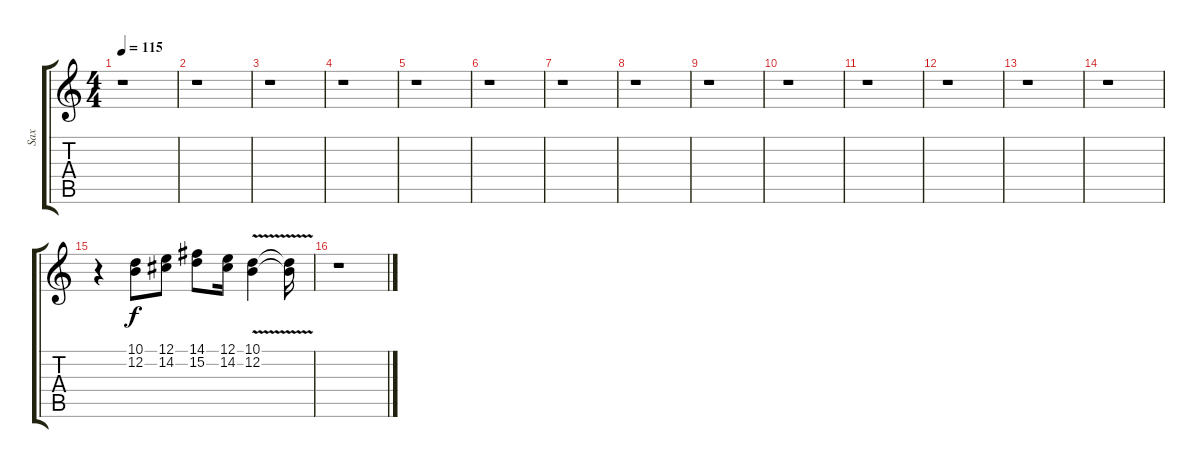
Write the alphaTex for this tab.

\track ("Sax" "Sax") {instrument tenorsax}
\staff {score tabs}
\tuning (E4 B3 G3 D3 A2 E2) {hide}
\ts (4 4)
\tempo 115
\clef g2
\ks c
r.1{dy f} |
r.1 |
r.1 |
r.1 |
r.1 |
r.1 |
r.1 |
r.1 |
r.1 |
r.1 |
r.1 |
r.1 |
r.1 |
r.1 |
r.4 (10.1 12.2).8 (12.1 14.2).8 (14.1 15.2).8 (12.1 14.2).16 (10.1{v} 12.2{v}).4 (10.1{t} 12.2{t}).16 |
r.1
